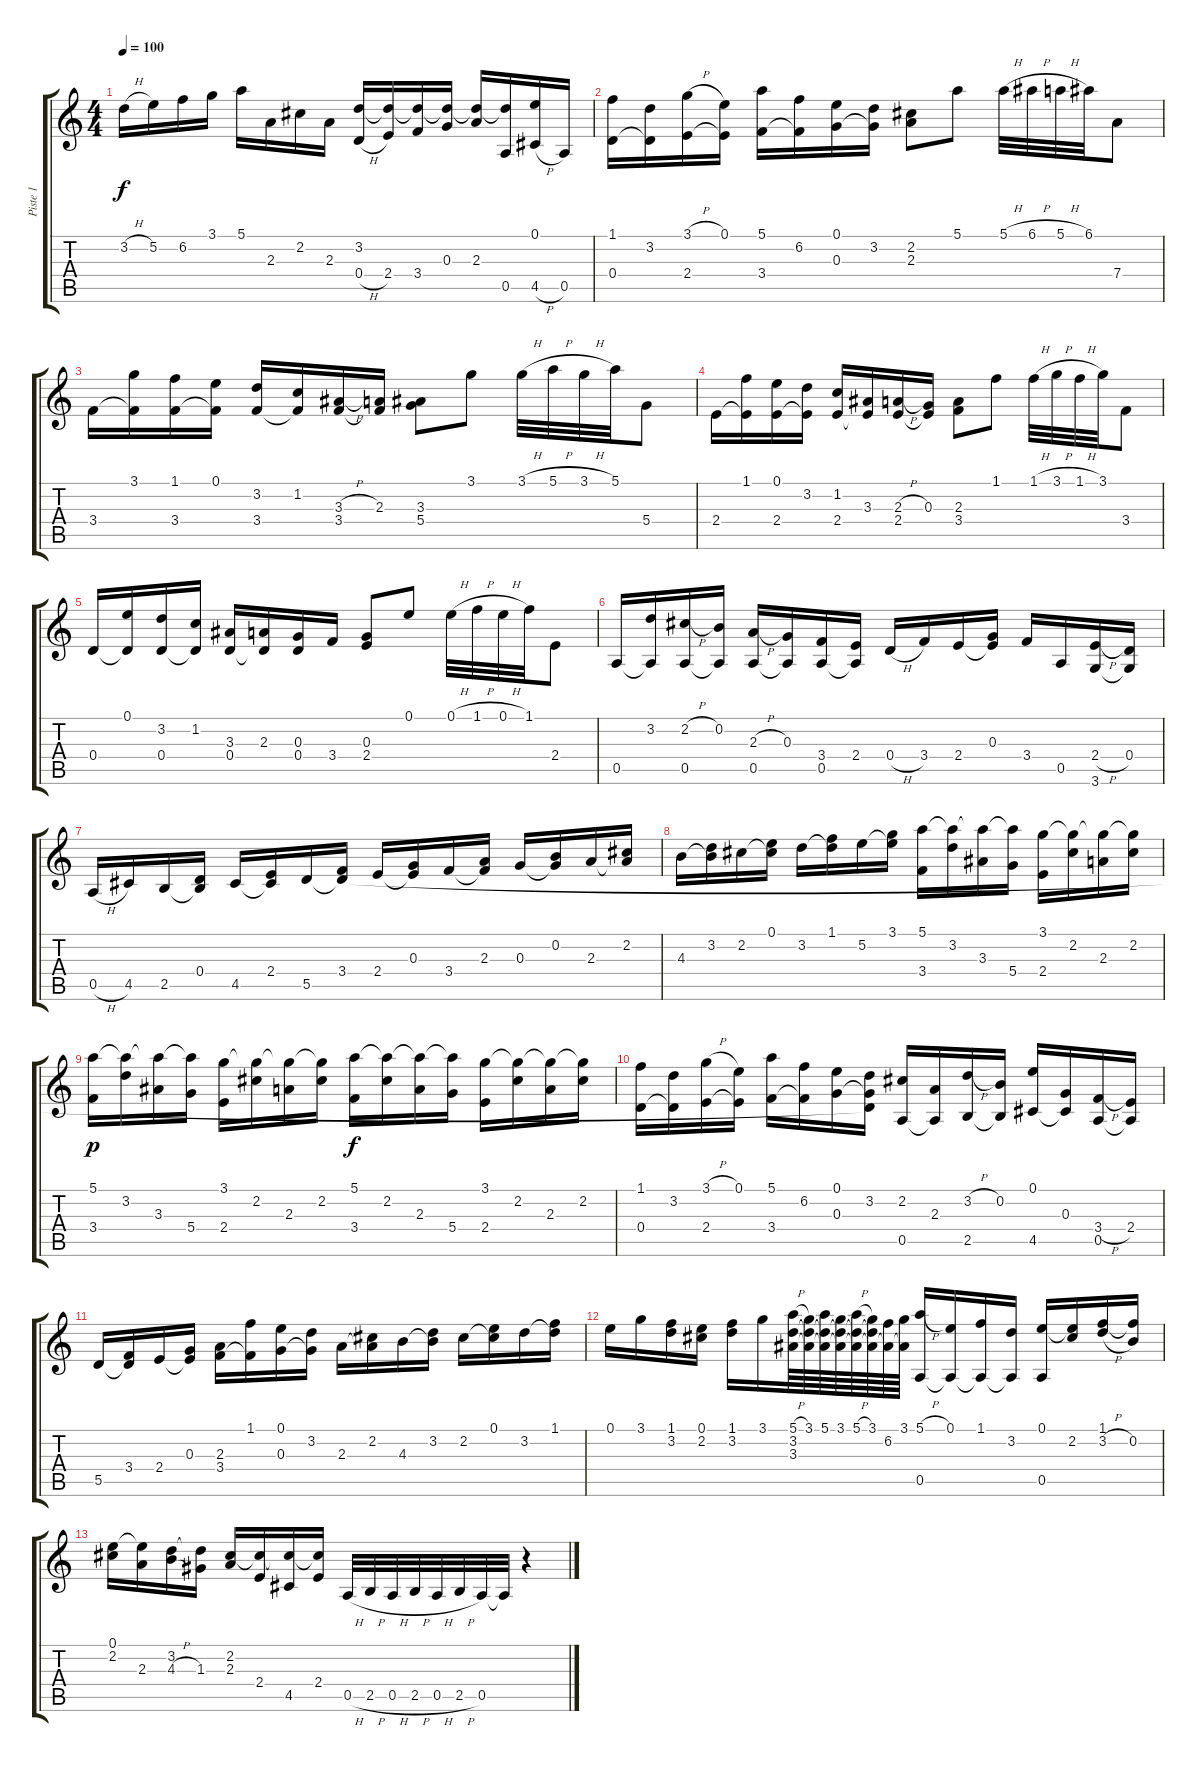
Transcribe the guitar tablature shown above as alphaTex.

\track ("Piste 1" "Piste 1") {instrument acousticguitarnylon}
\staff {score tabs}
\tuning (E4 B3 G3 D3 A2 E2) {hide}
\ts (4 4)
\tempo 100
\clef g2
\ks c
3.2{h}.16{dy f instrument acousticguitarnylon} 5.2.16 6.2.16 3.1.16 5.1.16 2.3.16 2.2.16 2.3.16 (3.2 0.4{h}).16 (3.2{t} 2.4).16 (3.2{t} 3.4).16 (3.2{t} 0.3).16 (3.2{t} 2.3).16 (3.2{t} 0.5).16 (0.1 4.5{h}).16 0.5.16 |
(1.1 0.4).16 (3.2 0.4{t}).16 (3.1{h} 2.4).16 (0.1 2.4{t}).16 (5.1 3.4).16 (6.2 3.4{t}).16 (0.1 0.3).16 (3.2 0.3{t}).16 (2.2 2.3).8 5.1.8 5.1{h}.32 6.1{h}.32 5.1{h}.32 6.1.32 7.4.8 |
3.4.16 (3.1 3.4{t}).16 (1.1 3.4).16 (0.1 3.4{t}).16 (3.2 3.4).16 (1.2 3.4{t}).16 (3.3{h} 3.4).16 (2.3 3.4{t}).16 (3.3 5.4).8 3.1.8 3.1{h}.32 5.1{h}.32 3.1{h}.32 5.1.32 5.4.8 |
2.4.16 (1.1 2.4{t}).16 (0.1 2.4).16 (3.2 2.4{t}).16 (1.2 2.4).16 (3.3 2.4{t}).16 (2.3{h} 2.4).16 (0.3 2.4{t}).16 (2.3 3.4).8 1.1.8 1.1{h}.32 3.1{h}.32 1.1{h}.32 3.1.32 3.4.8 |
0.4.16 (0.1 0.4{t}).16 (3.2 0.4).16 (1.2 0.4{t}).16 (3.3 0.4).16 (2.3 0.4{t}).16 (0.3 0.4).16 3.4.16 (0.3 2.4).8 0.1.8 0.1{h}.32 1.1{h}.32 0.1{h}.32 1.1.32 2.4.8 |
0.5.16 (3.2 0.5{t}).16 (2.2{h} 0.5).16 (0.2 0.5{t}).16 (2.3{h} 0.5).16 (0.3 0.5{t}).16 (3.4 0.5).16 (2.4 0.5{t}).16 0.4{h}.16 3.4.16 2.4.16 (0.3 2.4{t}).16 3.4.16 0.5.16 (2.4{h} 3.6).16 (0.4 3.6{t}).16 |
0.5{h}.16 4.5.16 2.5.16 (0.4 2.5{t}).16 4.5.16 (2.4 4.5{t}).16 5.5.16 (3.4 5.5{t}).16 2.4.16 (0.3 2.4{t}).16 3.4.16 (2.3 3.4{t}).16 0.3.16 (0.2 0.3{t}).16 2.3.16 (2.2 2.3{t}).16 |
4.3.16 (3.2 4.3{t}).16 2.2.16 (0.1 2.2{t}).16 3.2.16 (1.1 3.2{t}).16 5.2.16 (3.1 5.2{t}).16 (5.1 3.4).16 (5.1{t} 3.2).16 (5.1{t} 3.3).16 (5.1{t} 5.4).16 (3.1 2.4).16 (3.1{t} 2.2).16 (3.1{t} 2.3).16 (3.1{t} 2.2).16 |
(5.1 3.4).16{dy p} (5.1{t} 3.2).16 (5.1{t} 3.3).16 (5.1{t} 5.4).16 (3.1 2.4).16 (3.1{t} 2.2).16 (3.1{t} 2.3).16 (3.1{t} 2.2).16 (5.1 3.4).16{dy f} (5.1{t} 2.2).16 (5.1{t} 2.3).16 (5.1{t} 5.4).16 (3.1 2.4).16 (3.1{t} 2.2).16 (3.1{t} 2.3).16 (3.1{t} 2.2).16 |
(1.1 0.4).16 (3.2 0.4{t}).16 (3.1{h} 2.4).16 (0.1 2.4{t}).16 (5.1 3.4).16 (6.2 3.4{t}).16 (0.1 0.3).16 (3.2 0.3{t} 5.5{t}).16 (2.2 0.5).16 (2.3 0.5{t}).16 (3.2{h} 2.5).16 (0.2 2.5{t}).16 (0.1 4.5).16 (0.3 4.5{t}).16 (3.4{h} 0.5).16 (2.4 0.5{t}).16 |
5.5.16 (3.4 5.5{t}).16 2.4.16 (0.3 2.4{t}).16 (2.3 3.4).16 (1.1 3.4{t}).16 (0.1 0.3).16 (3.2 0.3{t}).16 2.3.16 (2.2 2.3{t}).16 4.3.16 (3.2 4.3{t}).16 2.2.16 (0.1 2.2{t}).16 3.2.16 (1.1 3.2{t}).16 |
0.1.16 3.1.16 (1.1 3.2).16 (0.1 2.2).16 (1.1 3.2).16 3.1.16 (5.1{h} 3.2 3.3).64 (3.1 3.2{t} 3.3{t}).64 (5.1 3.2{t} 3.3{t}).64 (3.1 3.2{t} 3.3{t}).64 (5.1{h} 3.2{t} 3.3{t}).64 (3.1 3.2{t} 3.3{t}).64 (6.2 3.3{t}).64 (3.1 3.3{t}).64 (5.1{h} 0.5).16 (0.1 0.5{t}).16 (1.1 0.5{t}).16 (3.2 0.5{t}).16 (0.1 0.5).16 (0.1{t} 2.2).16 (1.1 3.2{h}).16 (1.1{t} 0.2).16 |
(0.1 2.2).16 (0.1{t} 2.3).16 (3.2 4.3{h}).16 (3.2{t} 1.3).16 (2.2 2.3).16 (2.2{t} 2.4).16 (2.2{t} 4.5).16 (2.2{t} 2.4).16 0.5{h}.32 2.5{h}.32 0.5{h}.32 2.5{h}.32 0.5{h}.32 2.5{h}.32 0.5.32 0.5{t}.32 r.4
